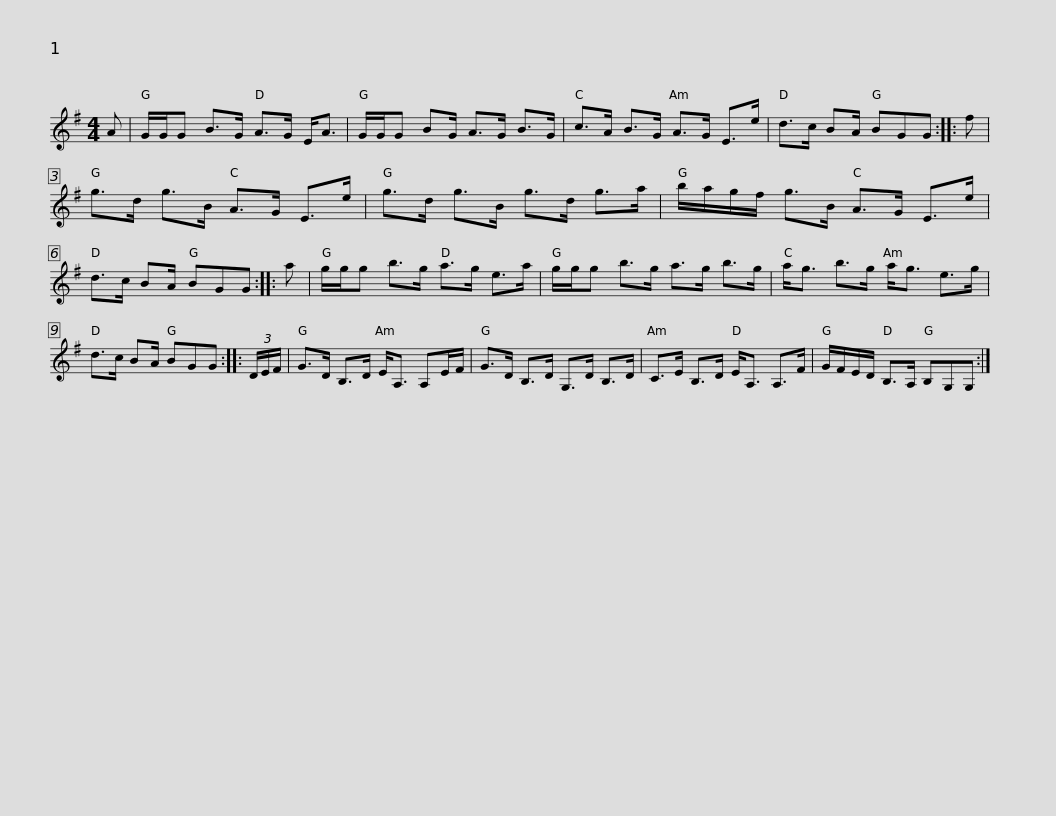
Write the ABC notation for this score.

X:1
L:1/8
M:4/4
I:linebreak $
K:G
V:1 treble
V:1
 A | G/G/G B>G A>G E<A | G/G/G BG/ A>G B>G | c>A B>G A>G E>e | d>c BA/ BGG :: %5
 f |$ g>d g>B A>G E>e | g>d g>B g>d g>a | b/a/g/f/ g>B A>G E>e | d>c BA/ BGG :: %10
 a |$ g/g/g b>g a>g e>a | g/g/g b>g a>g b>g | a<g b>g a<g e>g | d>c BA/ BGG :: %15
 (3D/E/F/ |$ G>D B,>D E<A, A,E/F/ | G>D B,>D G,>D B,>D | C>E B,>D E<A, A,>F | G/F/E/D/ B,>A, B,G,G, :| %20
